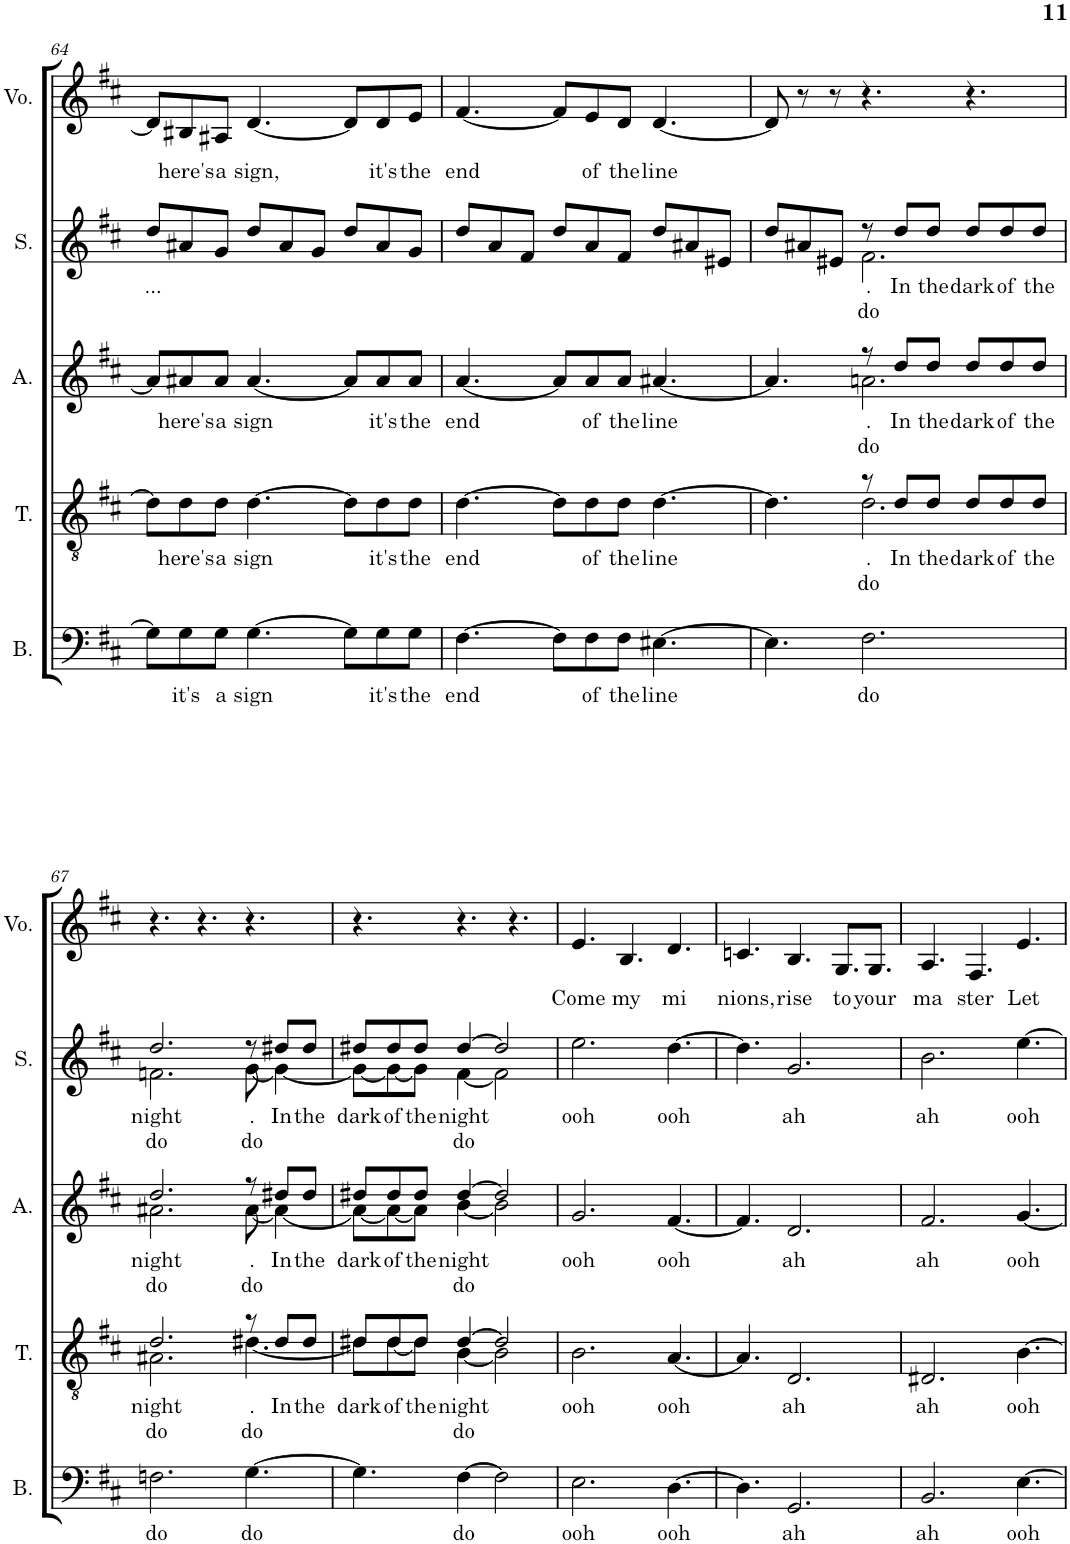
**kern	**text	**kern	**text	**text	**kern	**text	**text	**kern	**text	**text	**kern	**text
*part5	*part5	*part4	*part4	*part4	*part3	*part3	*part3	*part2	*part2	*part2	*part1	*part1
*staff5	*staff5	*staff4	*staff4	*staff4	*staff3	*staff3	*staff3	*staff2	*staff2	*staff2	*staff1	*staff1
*I"Bass	*	*I"Tenor	*	*	*I"Alto	*	*	*I"Soprano	*	*	*I"Voice	*
*I'B.	*	*I'T.	*	*	*I'A.	*	*	*I'S.	*	*	*I'Vo.	*
!!LO:PB:g=z
*clefF4	*	*clefGv2	*	*	*clefG2	*	*	*clefG2	*	*	*clefG2	*
*k[f#c#]	*	*k[f#c#]	*	*	*k[f#c#]	*	*	*k[f#c#]	*	*	*k[f#c#]	*
*M9/8	*	*M9/8	*	*	*M9/8	*	*	*M9/8	*	*	*M9/8	*
=64	=64	=64	=64	=64	=64	=64	=64	=64	=64	=64	=64	=64
!	!	!	!	!	!	!	!	!	!LO:LY:b	!	!	!
8G\L]	.	8d\L]	.	.	8a#/L]	.	.	8dd/L	...	.	8d/L]	.
!	!LO:LY:b	!	!LO:LY:b	!	!	!LO:LY:b	!	!	!	!	!	!LO:LY:b
8G\	it's	8d\	here's	.	8a#X/	here's	.	8a#X/	.	.	8B#X/	here's
!	!LO:LY:b	!	!LO:LY:b	!	!	!LO:LY:b	!	!	!	!	!	!LO:LY:b
8G\J	a	8d\J	a	.	8a#/J	a	.	8g/J	.	.	8A#X/J	a
!	!LO:LY:b	!	!LO:LY:b	!	!	!LO:LY:b	!	!	!	!	!	!LO:LY:b
[4.G\	sign	[4.d\	sign	.	[4.a#/	sign	.	8dd/L	.	.	[4.d/	sign,
.	.	.	.	.	.	.	.	8a#/	.	.	.	.
.	.	.	.	.	.	.	.	8g/J	.	.	.	.
8G\L]	.	8d\L]	.	.	8a#/L]	.	.	8dd/L	.	.	8d/L]	.
!	!LO:LY:b	!	!LO:LY:b	!	!	!LO:LY:b	!	!	!	!	!	!LO:LY:b
8G\	it's	8d\	it's	.	8a#/	it's	.	8a#/	.	.	8d/	it's
!	!LO:LY:b	!	!LO:LY:b	!	!	!LO:LY:b	!	!	!	!	!	!LO:LY:b
8G\J	the	8d\J	the	.	8a#/J	the	.	8g/J	.	.	8e/J	the
=65	=65	=65	=65	=65	=65	=65	=65	=65	=65	=65	=65	=65
!	!LO:LY:b	!	!LO:LY:b	!	!	!LO:LY:b	!	!	!	!	!	!LO:LY:b
[4.F#\	end	[4.d\	end	.	[4.a/	end	.	8dd/L	.	.	[4.f#/	end
.	.	.	.	.	.	.	.	8a/	.	.	.	.
.	.	.	.	.	.	.	.	8f#/J	.	.	.	.
8F#\L]	.	8d\L]	.	.	8a/L]	.	.	8dd/L	.	.	8f#/L]	.
!	!LO:LY:b	!	!LO:LY:b	!	!	!LO:LY:b	!	!	!	!	!	!LO:LY:b
8F#\	of	8d\	of	.	8a/	of	.	8a/	.	.	8e/	of
!	!LO:LY:b	!	!LO:LY:b	!	!	!LO:LY:b	!	!	!	!	!	!LO:LY:b
8F#\J	the	8d\J	the	.	8a/J	the	.	8f#/J	.	.	8d/J	the
!	!LO:LY:b	!	!LO:LY:b	!	!	!LO:LY:b	!	!	!	!	!	!LO:LY:b
[4.E#X\	line	[4.d\	line	.	[4.a#X/	line	.	8dd/L	.	.	[4.d/	line
.	.	.	.	.	.	.	.	8a#X/	.	.	.	.
.	.	.	.	.	.	.	.	8e#X/J	.	.	.	.
=66	=66	=66	=66	=66	=66	=66	=66	=66	=66	=66	=66	=66
*	*	*^	*	*	*^	*	*	*^	*	*	*	*
4.E#\]	.	4.d\]	4.ryy	.	.	4.a#/]	4.ryy	.	.	8dd/L	4.ryy	.	.	8d/]	.
.	.	.	.	.	.	.	.	.	.	8a#X/	.	.	.	8r	.
.	.	.	.	.	.	.	.	.	.	8e#X/J	.	.	.	8r	.
!	!LO:LY:b	!	!	!LO:LY:b	!LO:LY:b	!	!	!LO:LY:b	!LO:LY:b	!	!	!LO:LY:b	!LO:LY:b	!	!
2.F#\	do	8r	2.d\	.	do	8r	2.an\	.	do	8r	2.f#\	.	do	4.r	.
!	!	!	!	!LO:LY:b	!	!	!	!LO:LY:b	!	!	!	!LO:LY:b	!	!	!
.	.	8d/L	.	In	.	8dd/L	.	In	.	8dd/L	.	In	.	.	.
!	!	!	!	!LO:LY:b	!	!	!	!LO:LY:b	!	!	!	!LO:LY:b	!	!	!
.	.	8d/J	.	the	.	8dd/J	.	the	.	8dd/J	.	the	.	.	.
!	!	!	!	!LO:LY:b	!	!	!	!LO:LY:b	!	!	!	!LO:LY:b	!	!	!
.	.	8d/L	.	dark	.	8dd/L	.	dark	.	8dd/L	.	dark	.	4.r	.
!	!	!	!	!LO:LY:b	!	!	!	!LO:LY:b	!	!	!	!LO:LY:b	!	!	!
.	.	8d/	.	of	.	8dd/	.	of	.	8dd/	.	of	.	.	.
!	!	!	!	!LO:LY:b	!	!	!	!LO:LY:b	!	!	!	!LO:LY:b	!	!	!
.	.	8d/J	.	the	.	8dd/J	.	the	.	8dd/J	.	the	.	.	.
!!LO:LB:g=z
=67	=67	=67	=67	=67	=67	=67	=67	=67	=67	=67	=67	=67	=67	=67	=67
!	!LO:LY:b	!	!	!LO:LY:b	!LO:LY:b	!	!	!LO:LY:b	!LO:LY:b	!	!	!LO:LY:b	!LO:LY:b	!	!
2.Fn\	do	2.d/	2.A#X\	night	do	2.dd/	2.a#X\	night	do	2.dd/	2.fn\	night	do	4.r	.
.	.	.	.	.	.	.	.	.	.	.	.	.	.	4.r	.
!	!LO:LY:b	!	!	!LO:LY:b	!LO:LY:b	!	!	!LO:LY:b	!LO:LY:b	!	!	!LO:LY:b	!LO:LY:b	!	!
[4.G\	do	8r	[4.d#X\	.	do	8r	[8a#\	.	do	8r	[8g\	.	do	4.r	.
!	!	!	!	!LO:LY:b	!	!	!	!LO:LY:b	!	!	!	!LO:LY:b	!	!	!
.	.	8d#/L	.	In	.	8dd#X/L	4a#\_	In	.	8dd#X/L	4g\_	In	.	.	.
!	!	!	!	!LO:LY:b	!	!	!	!LO:LY:b	!	!	!	!LO:LY:b	!	!	!
.	.	8d#/J	.	the	.	8dd#/J	.	the	.	8dd#/J	.	the	.	.	.
=68	=68	=68	=68	=68	=68	=68	=68	=68	=68	=68	=68	=68	=68	=68	=68
!	!	!	!	!LO:LY:b	!	!	!	!LO:LY:b	!	!	!	!LO:LY:b	!	!	!
4.G\]	.	8d#X/L	8d#\L]	dark	.	8dd#X/L	8a#\L_	dark	.	8dd#X/L	8g\L_	dark	.	4.r	.
!	!	!	!	!LO:LY:b	!	!	!	!LO:LY:b	!	!	!	!LO:LY:b	!	!	!
.	.	8d#/	[8d#\	of	.	8dd#/	8a#\_	of	.	8dd#/	8g\_	of	.	.	.
!	!	!	!	!LO:LY:b	!	!	!	!LO:LY:b	!	!	!	!LO:LY:b	!	!	!
.	.	8d#/J	8d#\J]	the	.	8dd#/J	8a#\J]	the	.	8dd#/J	8g\J]	the	.	.	.
!	!LO:LY:b	!	!	!LO:LY:b	!LO:LY:b	!	!	!LO:LY:b	!LO:LY:b	!	!	!LO:LY:b	!LO:LY:b	!	!
[4F#\	do	[4d#/	[4B\	night	do	[4dd#/	[4b\	night	do	[4dd#/	[4f#\	night	do	4.r	.
2F#\]	.	2d#/]	2B\]	.	.	2dd#/]	2b\]	.	.	2dd#/]	2f#\]	.	.	.	.
.	.	.	.	.	.	.	.	.	.	.	.	.	.	4.r	.
*	*	*v	*v	*	*	*	*	*	*	*v	*v	*	*	*	*
*	*	*	*	*	*v	*v	*	*	*	*	*	*	*
=69	=69	=69	=69	=69	=69	=69	=69	=69	=69	=69	=69	=69
!	!LO:LY:b	!	!LO:LY:b	!	!	!LO:LY:b	!	!	!LO:LY:b	!	!	!LO:LY:b
2.E\	ooh	2.B\	ooh	.	2.g/	ooh	.	2.ee\	ooh	.	4.e/	Come
!	!	!	!	!	!	!	!	!	!	!	!	!LO:LY:b
.	.	.	.	.	.	.	.	.	.	.	4.B/	my
!	!LO:LY:b	!	!LO:LY:b	!	!	!LO:LY:b	!	!	!LO:LY:b	!	!	!LO:LY:b
[4.D\	ooh	[4.A/	ooh	.	[4.f#/	ooh	.	[4.dd\	ooh	.	4.d/	mi
=70	=70	=70	=70	=70	=70	=70	=70	=70	=70	=70	=70	=70
!	!	!	!	!	!	!	!	!	!	!	!	!LO:LY:b
4.D\]	.	4.A/]	.	.	4.f#/]	.	.	4.dd\]	.	.	4.cn/	nions,
!	!LO:LY:b	!	!LO:LY:b	!	!	!LO:LY:b	!	!	!LO:LY:b	!	!	!LO:LY:b
2.GG/	ah	2.D/	ah	.	2.d/	ah	.	2.g/	ah	.	4.B/	rise
!	!	!	!	!	!	!	!	!	!	!	!	!LO:LY:b
.	.	.	.	.	.	.	.	.	.	.	8.G/L	to
!	!	!	!	!	!	!	!	!	!	!	!	!LO:LY:b
.	.	.	.	.	.	.	.	.	.	.	8.G/J	your
=71	=71	=71	=71	=71	=71	=71	=71	=71	=71	=71	=71	=71
!	!LO:LY:b	!	!LO:LY:b	!	!	!LO:LY:b	!	!	!LO:LY:b	!	!	!LO:LY:b
2.BB/	ah	2.D#X/	ah	.	2.f#/	ah	.	2.b\	ah	.	4.A/	ma
!	!	!	!	!	!	!	!	!	!	!	!	!LO:LY:b
.	.	.	.	.	.	.	.	.	.	.	4.F#/	ster
!	!LO:LY:b	!	!LO:LY:b	!	!	!LO:LY:b	!	!	!LO:LY:b	!	!	!LO:LY:b
[4.E\	ooh	[4.B\	ooh	.	[4.g/	ooh	.	[4.ee\	ooh	.	4.e/	Let
=	=	=	=	=	=	=	=	=	=	=	=	=
*-	*-	*-	*-	*-	*-	*-	*-	*-	*-	*-	*-	*-
